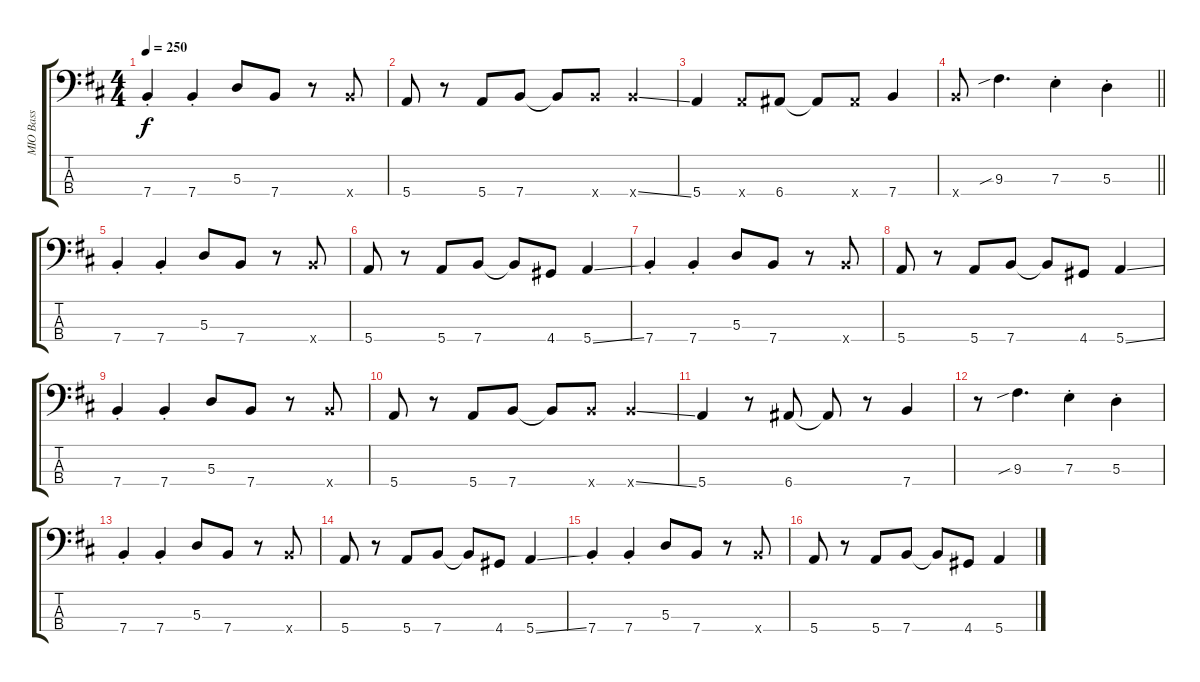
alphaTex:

\track ("MIO Bass" "MIO Bass") {instrument electricbassfinger}
\staff {score tabs}
\tuning (G2 D2 A1 E1) {hide}
\ts (4 4)
\tempo 250
\clef f4
\ks d
7.4{st}.4{dy f} 7.4{st}.4 5.3.8 7.4.8 r.8 7.4{x}.8 |
5.4.8 r.8 5.4.8 7.4.8 7.4{t}.8 7.4{x}.8 7.4{ss x}.4 |
5.4.4 5.4{x}.8 6.4.8 6.4{t}.8 6.4{x}.8 7.4.4 |
\barLineRight lightlight
7.4{x}.8 9.3{sib}.4{d} 7.3{st}.4 5.3{st}.4 |
7.4{st}.4 7.4{st}.4 5.3.8 7.4.8 r.8 7.4{x}.8 |
5.4.8 r.8 5.4.8 7.4.8 7.4{t}.8 4.4.8 5.4{ss}.4 |
7.4{st}.4 7.4{st}.4 5.3.8 7.4.8 r.8 7.4{x}.8 |
5.4.8 r.8 5.4.8 7.4.8 7.4{t}.8 4.4.8 5.4{ss}.4 |
7.4{st}.4 7.4{st}.4 5.3.8 7.4.8 r.8 7.4{x}.8 |
5.4.8 r.8 5.4.8 7.4.8 7.4{t}.8 7.4{x}.8 7.4{ss x}.4 |
5.4.4 r.8 6.4.8 6.4{t}.8 r.8 7.4.4 |
r.8 9.3{sib}.4{d} 7.3{st}.4 5.3{st}.4 |
7.4{st}.4 7.4{st}.4 5.3.8 7.4.8 r.8 7.4{x}.8 |
5.4.8 r.8 5.4.8 7.4.8 7.4{t}.8 4.4.8 5.4{ss}.4 |
7.4{st}.4 7.4{st}.4 5.3.8 7.4.8 r.8 7.4{x}.8 |
5.4.8 r.8 5.4.8 7.4.8 7.4{t}.8 4.4.8 5.4{ss}.4
